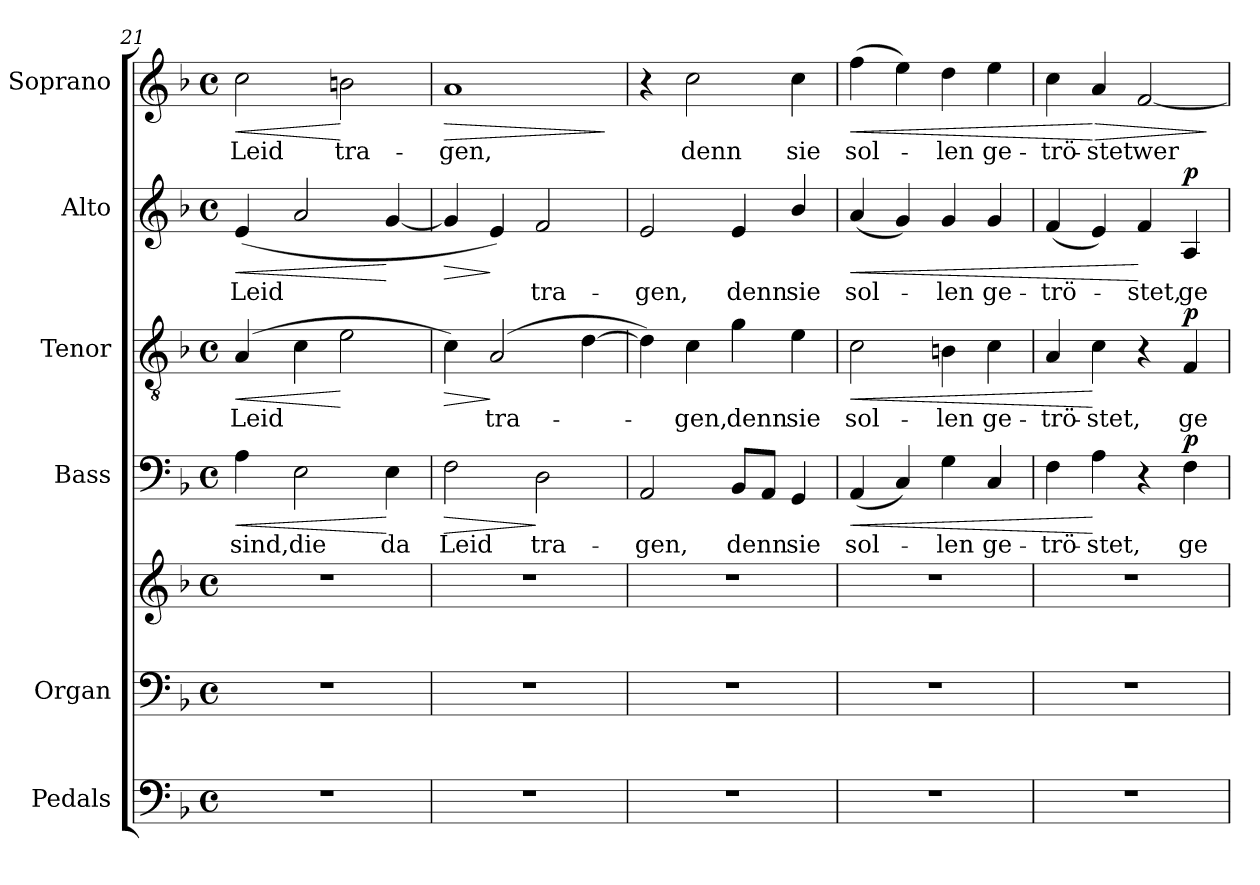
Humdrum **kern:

**kern	**kern	**kern	**kern	**text	**dynam	**kern	**text	**dynam	**kern	**text	**dynam	**kern	**text	**dynam
*part6	*part5	*part5	*part4	*part4	*part4	*part3	*part3	*part3	*part2	*part2	*part2	*part1	*part1	*part1
*staff7	*staff6	*staff5	*staff4	*staff4	*staff4	*staff3	*staff3	*staff3	*staff2	*staff2	*staff2	*staff1	*staff1	*staff1
*I"Pedals	*I"Organ	*	*I"Bass	*	*	*I"Tenor	*	*	*I"Alto	*	*	*I"Soprano	*	*
*	*I'Org.	*	*I'B.	*	*	*I'T.	*	*	*I'A.	*	*	*I'S.	*	*
*clefF4	*clefF4	*clefG2	*clefF4	*	*	*clefGv2	*	*	*clefG2	*	*	*clefG2	*	*
*	*	*	*	*	*	*ITrd7c12	*	*	*	*	*	*	*	*
*k[b-]	*k[b-]	*k[b-]	*k[b-]	*	*	*k[b-]	*	*	*k[b-]	*	*	*k[b-]	*	*
*F:	*F:	*F:	*F:	*	*	*F:	*	*	*F:	*	*	*F:	*	*
*M4/4	*M4/4	*M4/4	*M4/4	*	*	*M4/4	*	*	*M4/4	*	*	*M4/4	*	*
*met(c)	*met(c)	*met(c)	*met(c)	*	*	*met(c)	*	*	*met(c)	*	*	*met(c)	*	*
=21	=21	=21	=21	=21	=21	=21	=21	=21	=21	=21	=21	=21	=21	=21
!	!	!	!	!LO:LY:b:color=#000000	!LO:HP:b	!	!	!	!	!	!	!	!	!
!	!	!	!	!	!	!	!LO:LY:b:color=#000000	!LO:HP:b	!	!	!	!	!	!
!	!	!	!	!	!	!	!	!	!	!LO:LY:b:color=#000000	!LO:HP:b	!	!	!
!	!	!	!	!	!	!	!	!	!	!	!	!	!LO:LY:b:color=#000000	!LO:HP:b
1r	1r	1r	4Ai\	sind,	<	(4AAi/	Leid	<	(4ei/	Leid	<	2cci\	Leid	<
!	!	!	!	!LO:LY:b:color=#000000	!	!	!	!	!	!	!	!	!	!
.	.	.	2Ei\	die	.	4Ci\	.	.	2ai/	.	.	.	.	.
!	!	!	!	!	!	!	!	!	!	!	!	!	!LO:LY:b:color=#000000	!
.	.	.	.	.	.	2Ei\	.	[	.	.	.	2bni\	tra-	[
!	!	!	!	!LO:LY:b:color=#000000	!	!	!	!	!	!	!	!	!	!
.	.	.	4Ei\	da	[	.	.	.	[4gi/	.	[	.	.	.
=22	=22	=22	=22	=22	=22	=22	=22	=22	=22	=22	=22	=22	=22	=22
!	!	!	!	!LO:LY:b:color=#000000	!LO:HP:b	!	!	!LO:HP:b	!	!	!LO:HP:b	!	!	!
!	!	!	!	!	!	!	!	!	!	!	!	!	!LO:LY:b:color=#000000	!LO:HP:b
1r	1r	1r	2Fi\	Leid	>	4Ci\)	.	>	4gi/]	.	>	1ai	-gen,	>
!	!	!	!	!	!	!	!LO:LY:b:color=#000000	!	!	!	!	!	!	!
.	.	.	.	.	.	(2AAi/	tra-	]	4ei/)	.	]	.	.	.
!	!	!	!	!LO:LY:b:color=#000000	!	!	!	!	!	!	!	!	!	!
!	!	!	!	!	!	!	!	!	!	!LO:LY:b:color=#000000	!	!	!	!
.	.	.	2Di\	tra-	]	.	.	.	2fi/	tra-	.	.	.	.
.	.	.	.	.	.	[4Di\	.	.	.	.	.	.	.	.
.	.	.	.	.	.	.	.	.	.	.	.	.	.	]
=23	=23	=23	=23	=23	=23	=23	=23	=23	=23	=23	=23	=23	=23	=23
!	!	!	!	!LO:LY:b:color=#000000	!	!	!	!	!	!	!	!	!	!
!	!	!	!	!	!	!	!	!	!	!LO:LY:b:color=#000000	!	!	!	!
1r	1r	1r	2AAi/	-gen,	.	4Di\])	.	.	2ei/	-gen,	.	4r	.	.
!	!	!	!	!	!	!	!LO:LY:b:color=#000000	!	!	!	!	!	!	!
!	!	!	!	!	!	!	!	!	!	!	!	!	!LO:LY:b:color=#000000	!
.	.	.	.	.	.	4Ci\	-gen,	.	.	.	.	2cci\	denn	.
!	!	!	!	!LO:LY:b:color=#000000	!	!	!	!	!	!	!	!	!	!
!	!	!	!	!	!	!	!LO:LY:b:color=#000000	!	!	!	!	!	!	!
!	!	!	!	!	!	!	!	!	!	!LO:LY:b:color=#000000	!	!	!	!
.	.	.	8BB-i/L	denn	.	4Gi\	denn	.	4ei/	denn	.	.	.	.
.	.	.	8AAi/J	.	.	.	.	.	.	.	.	.	.	.
!	!	!	!	!LO:LY:b:color=#000000	!	!	!	!	!	!	!	!	!	!
!	!	!	!	!	!	!	!LO:LY:b:color=#000000	!	!	!	!	!	!	!
!	!	!	!	!	!	!	!	!	!	!LO:LY:b:color=#000000	!	!	!	!
!	!	!	!	!	!	!	!	!	!	!	!	!	!LO:LY:b:color=#000000	!
.	.	.	4GGi/	sie	.	4Ei\	sie	.	4b-i/	sie	.	4cci\	sie	.
=24	=24	=24	=24	=24	=24	=24	=24	=24	=24	=24	=24	=24	=24	=24
!	!	!	!	!LO:LY:b:color=#000000	!LO:HP:b	!	!	!	!	!	!	!	!	!
!	!	!	!	!	!	!	!LO:LY:b:color=#000000	!LO:HP:b	!	!	!	!	!	!
!	!	!	!	!	!	!	!	!	!	!LO:LY:b:color=#000000	!LO:HP:b	!	!	!
!	!	!	!	!	!	!	!	!	!	!	!	!	!LO:LY:b:color=#000000	!LO:HP:b
1r	1r	1r	(4AAi/	sol-	<	2Ci\	sol-	<	(4ai/	sol-	<	(4ffi\	sol-	<
.	.	.	4Ci/)	.	.	.	.	.	4gi/)	.	.	4eei\)	.	.
!	!	!	!	!LO:LY:b:color=#000000	!	!	!	!	!	!	!	!	!	!
!	!	!	!	!	!	!	!LO:LY:b:color=#000000	!	!	!	!	!	!	!
!	!	!	!	!	!	!	!	!	!	!LO:LY:b:color=#000000	!	!	!	!
!	!	!	!	!	!	!	!	!	!	!	!	!	!LO:LY:b:color=#000000	!
.	.	.	4Gi\	-len	.	4BBni\	-len	.	4gi/	-len	.	4ddi\	-len	.
!	!	!	!	!LO:LY:b:color=#000000	!	!	!	!	!	!	!	!	!	!
!	!	!	!	!	!	!	!LO:LY:b:color=#000000	!	!	!	!	!	!	!
!	!	!	!	!	!	!	!	!	!	!LO:LY:b:color=#000000	!	!	!	!
!	!	!	!	!	!	!	!	!	!	!	!	!	!LO:LY:b:color=#000000	!
.	.	.	4Ci/	ge-	.	4Ci\	ge-	.	4gi/	ge-	.	4eei\	ge-	.
=25	=25	=25	=25	=25	=25	=25	=25	=25	=25	=25	=25	=25	=25	=25
!	!	!	!	!LO:LY:b:color=#000000	!	!	!	!	!	!	!	!	!	!
!	!	!	!	!	!	!	!LO:LY:b:color=#000000	!	!	!	!	!	!	!
!	!	!	!	!	!	!	!	!	!	!LO:LY:b:color=#000000	!	!	!	!
!	!	!	!	!	!	!	!	!	!	!	!	!	!LO:LY:b:color=#000000	!
1r	1r	1r	4Fi\	-trö-	.	4AAi/	-trö-	.	(4fi/	-trö-	.	4cci\	-trö-	.
!	!	!	!	!LO:LY:b:color=#000000	!	!	!	!	!	!	!	!	!	!
!	!	!	!	!	!	!	!LO:LY:b:color=#000000	!	!	!	!	!	!	!
!	!	!	!	!	!	!	!	!	!	!	!	!	!LO:LY:b:color=#000000	!LO:HP:n=1:b
.	.	.	4Ai\	-stet,	[	4Ci\	-stet,	[	4ei/)	.	.	4ai/	-stet	[ >
!	!	!	!	!	!	!	!	!	!	!LO:LY:b:color=#000000	!	!	!	!
!	!	!	!	!	!	!	!	!	!	!	!	!	!LO:LY:b:color=#000000	!
.	.	.	4r	.	.	4r	.	.	4fi/	-stet,	[	[2fi/	wer-	.
!	!	!	!	!LO:LY:b:color=#000000	!	!	!	!	!	!	!	!	!	!
!	!	!	!	!	!	!	!LO:LY:b:color=#000000	!	!	!	!	!	!	!
!	!	!	!	!	!	!	!	!	!	!LO:LY:b:color=#000000	!	!	!	!
.	.	.	4Fi\	ge-	p	4FFi/	ge-	p	4Ai/	ge-	p	.	.	.
.	.	.	.	.	.	.	.	.	.	.	.	.	.	]
=	=	=	=	=	=	=	=	=	=	=	=	=	=	=
*-	*-	*-	*-	*-	*-	*-	*-	*-	*-	*-	*-	*-	*-	*-
